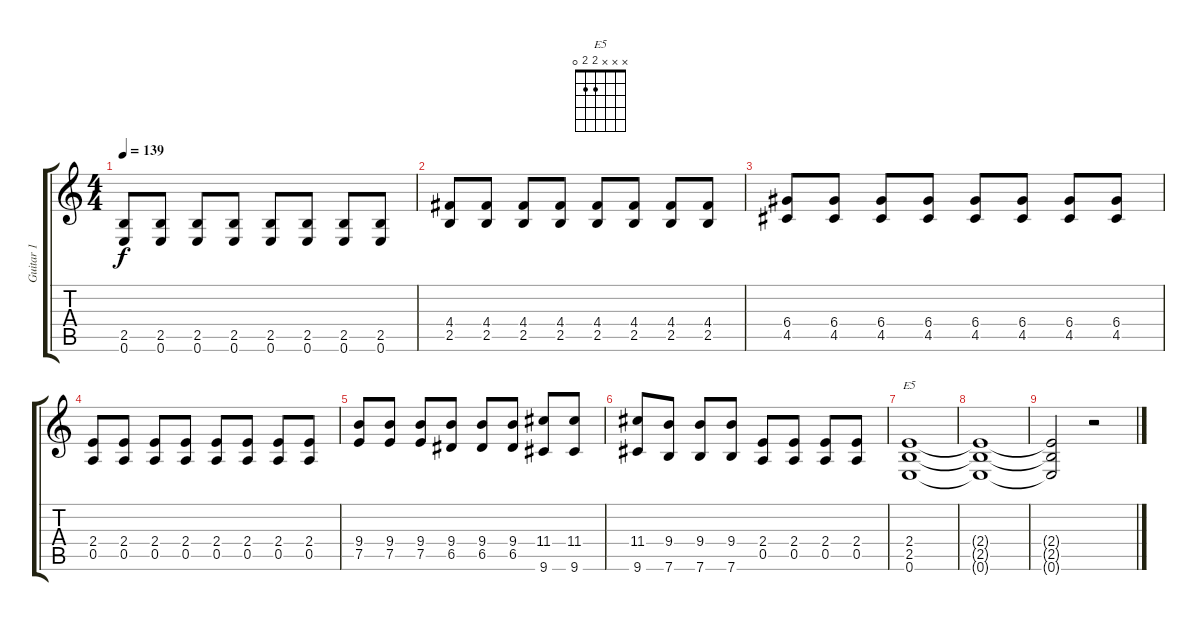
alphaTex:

\track ("Guitar 1" "Guitar 1") {instrument distortionguitar}
\staff {score tabs}
\tuning (E4 B3 G3 D3 A2 E2) {hide}
\chord ("E5" x x x 2 2 0)
\ts (4 4)
\tempo 139
\clef g2
\ks c
(2.5 0.6).8{dy f} (2.5 0.6).8 (2.5 0.6).8 (2.5 0.6).8 (2.5 0.6).8 (2.5 0.6).8 (2.5 0.6).8 (2.5 0.6).8 |
(4.4 2.5).8 (4.4 2.5).8 (4.4 2.5).8 (4.4 2.5).8 (4.4 2.5).8 (4.4 2.5).8 (4.4 2.5).8 (4.4 2.5).8 |
(6.4 4.5).8 (6.4 4.5).8 (6.4 4.5).8 (6.4 4.5).8 (6.4 4.5).8 (6.4 4.5).8 (6.4 4.5).8 (6.4 4.5).8 |
(2.4 0.5).8 (2.4 0.5).8 (2.4 0.5).8 (2.4 0.5).8 (2.4 0.5).8 (2.4 0.5).8 (2.4 0.5).8 (2.4 0.5).8 |
(9.4 7.5).8 (9.4 7.5).8 (9.4 7.5).8 (9.4 6.5).8 (9.4 6.5).8 (9.4 6.5).8 (11.4 9.6).8 (11.4 9.6).8 |
(11.4 9.6).8 (9.4 7.6).8 (9.4 7.6).8 (9.4 7.6).8 (2.4 0.5).8 (2.4 0.5).8 (2.4 0.5).8 (2.4 0.5).8 |
(2.4 2.5 0.6).1{ch "E5"} |
(2.4{t} 2.5{t} 0.6{t}).1{volume 7} |
(2.4{t} 2.5{t} 0.6{t}).2 r.2
